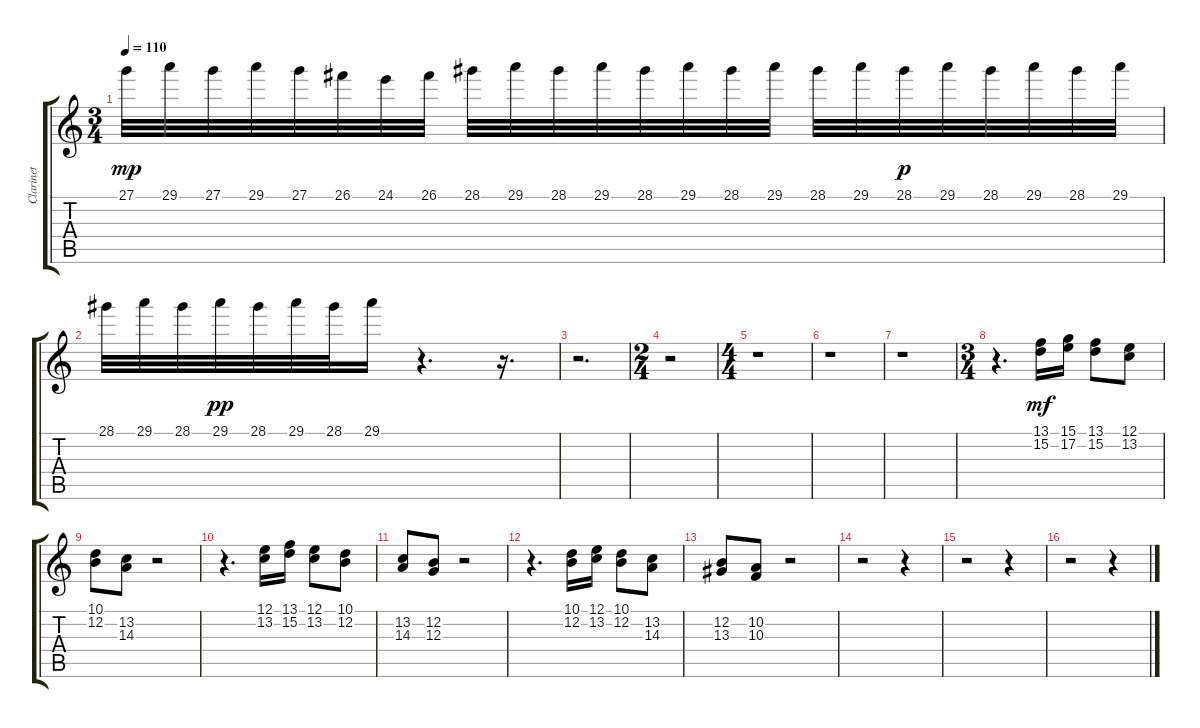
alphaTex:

\track ("Clarinet" "Clarinet") {instrument clarinet}
\staff {score tabs}
\tuning (E4 B3 G3 D3 A2 E2) {hide}
\ts (3 4)
\tempo 110
\clef g2
\ks c
27.1.32{dy mp} 29.1.32 27.1.32 29.1.32 27.1.32 26.1.32 24.1.32 26.1.32 28.1.32 29.1.32 28.1.32 29.1.32 28.1.32 29.1.32 28.1.32 29.1.32 28.1.32 29.1.32 28.1.32{dy p} 29.1.32 28.1.32 29.1.32 28.1.32 29.1.32 |
28.1.32 29.1.32 28.1.32 29.1.32{dy pp} 28.1.32 29.1.32 28.1.32 29.1.16 r.4{d} r.16{d} |
r.2{d} |
\ts (2 4)
r.2 |
\ts (4 4)
r.1 |
r.1 |
r.1 |
\ts (3 4)
r.4{d} (13.1 15.2).16{dy mf} (15.1 17.2).16 (13.1 15.2).8 (12.1 13.2).8 |
(10.1 12.2).8 (13.2 14.3).8 r.2 |
r.4{d} (12.1 13.2).16 (13.1 15.2).16 (12.1 13.2).8 (10.1 12.2).8 |
(13.2 14.3).8 (12.2 12.3).8 r.2 |
r.4{d} (10.1 12.2).16 (12.1 13.2).16 (10.1 12.2).8 (13.2 14.3).8 |
(12.2 13.3).8 (10.2 10.3).8 r.2 |
r.2 r.4 |
r.2 r.4 |
r.2 r.4
